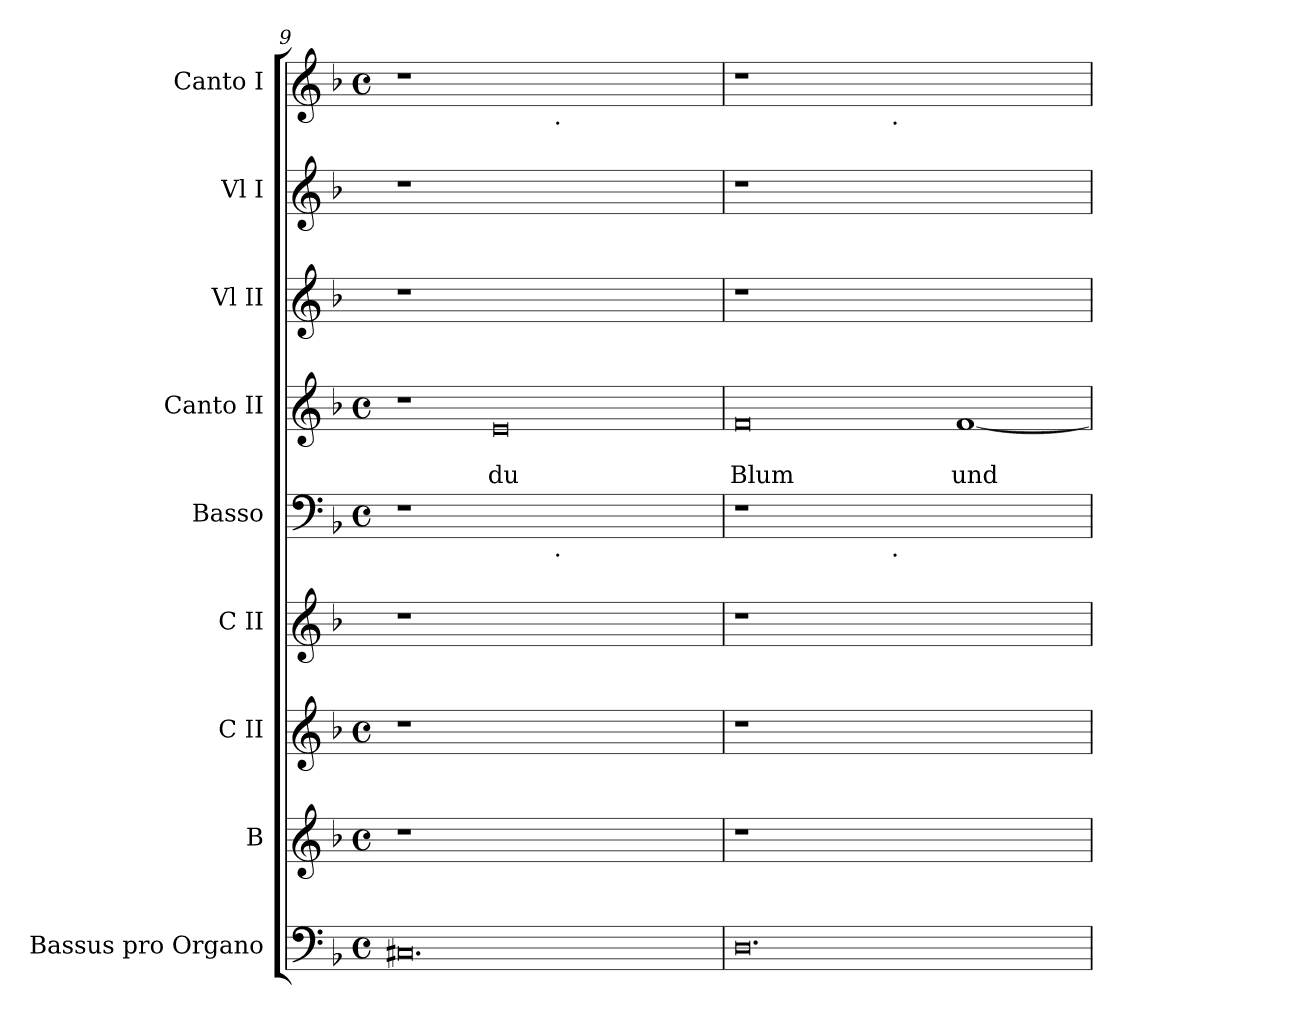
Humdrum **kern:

**kern	**kern	**kern	**kern	**kern	**kern	**text	**text	**kern	**kern	**kern
*part9	*part8	*part7	*part6	*part5	*part4	*part4	*part4	*part3	*part2	*part1
*staff9	*staff8	*staff7	*staff6	*staff5	*staff4	*staff4	*staff4	*staff3	*staff2	*staff1
*I"Bassus pro Organo	*I"B	*I"C II	*I"C II	*I"Basso	*I"Canto II	*	*	*I"Vl II	*I"Vl I	*I"Canto I
*I'B.p.O.	*I'B	*I'C II	*	*I'B	*I'C II	*	*	*I'Vl II	*I'Vl I	*I'C I
*clefF4	*clefG2	*clefG2	*clefG2	*clefF4	*clefG2	*	*	*clefG2	*clefG2	*clefG2
*	*	*	*	*ITrd7c12	*	*	*	*	*	*
*k[b-]	*k[b-]	*k[b-]	*k[b-]	*k[b-]	*k[b-]	*	*	*k[b-]	*k[b-]	*k[b-]
*F:	*F:	*F:	*F:	*F:	*F:	*	*	*F:	*F:	*F:
*M4/4	*M4/4	*M4/4	*	*M4/4	*M4/4	*	*	*	*	*M4/4
*met(c)	*met(c)	*met(c)	*	*met(c)	*met(c)	*	*	*	*	*met(c)
=9	=9	=9	=9	=9	=9	=9	=9	=9	=9	=9
0.C#X	1r	1r	1r	1r	1r	.	.	1r	1r	1r
!	!	!	!	!	!	!	!LO:LY:b:rj	!	!	!
.	0ryy	0ryy	0ryy	4...ryy	0e	.	du	0ryy	0ryy	4...ryy
!	!	!	!	!	!	!	!	!	!	!LO:TX:b:t=.
!	!	!	!	!LO:TX:b:t=.	!	!	!	!	!	!
.	.	.	.	1ryy	.	.	.	.	.	1ryy
.	.	.	.	2ryy	.	.	.	.	.	2ryy
.	.	.	.	32ryy	.	.	.	.	.	32ryy
=10	=10	=10	=10	=10	=10	=10	=10	=10	=10	=10
!	!	!	!	!	!	!	!LO:LY:b	!	!	!
0.D	1r	1r	1r	1r	0f	.	Blum	1r	1r	1r
.	0ryy	0ryy	0ryy	4...ryy	.	.	.	0ryy	0ryy	4...ryy
!	!	!	!	!	!	!	!	!	!	!LO:TX:b:t=.
!	!	!	!	!LO:TX:b:t=.	!	!	!	!	!	!
.	.	.	.	1ryy	.	.	.	.	.	1ryy
!	!	!	!	!	!	!	!LO:LY:b	!	!	!
.	.	.	.	.	[<1f	.	und	.	.	.
.	.	.	.	2ryy	.	.	.	.	.	2ryy
.	.	.	.	32ryy	.	.	.	.	.	32ryy
=	=	=	=	=	=	=	=	=	=	=
*-	*-	*-	*-	*-	*-	*-	*-	*-	*-	*-
